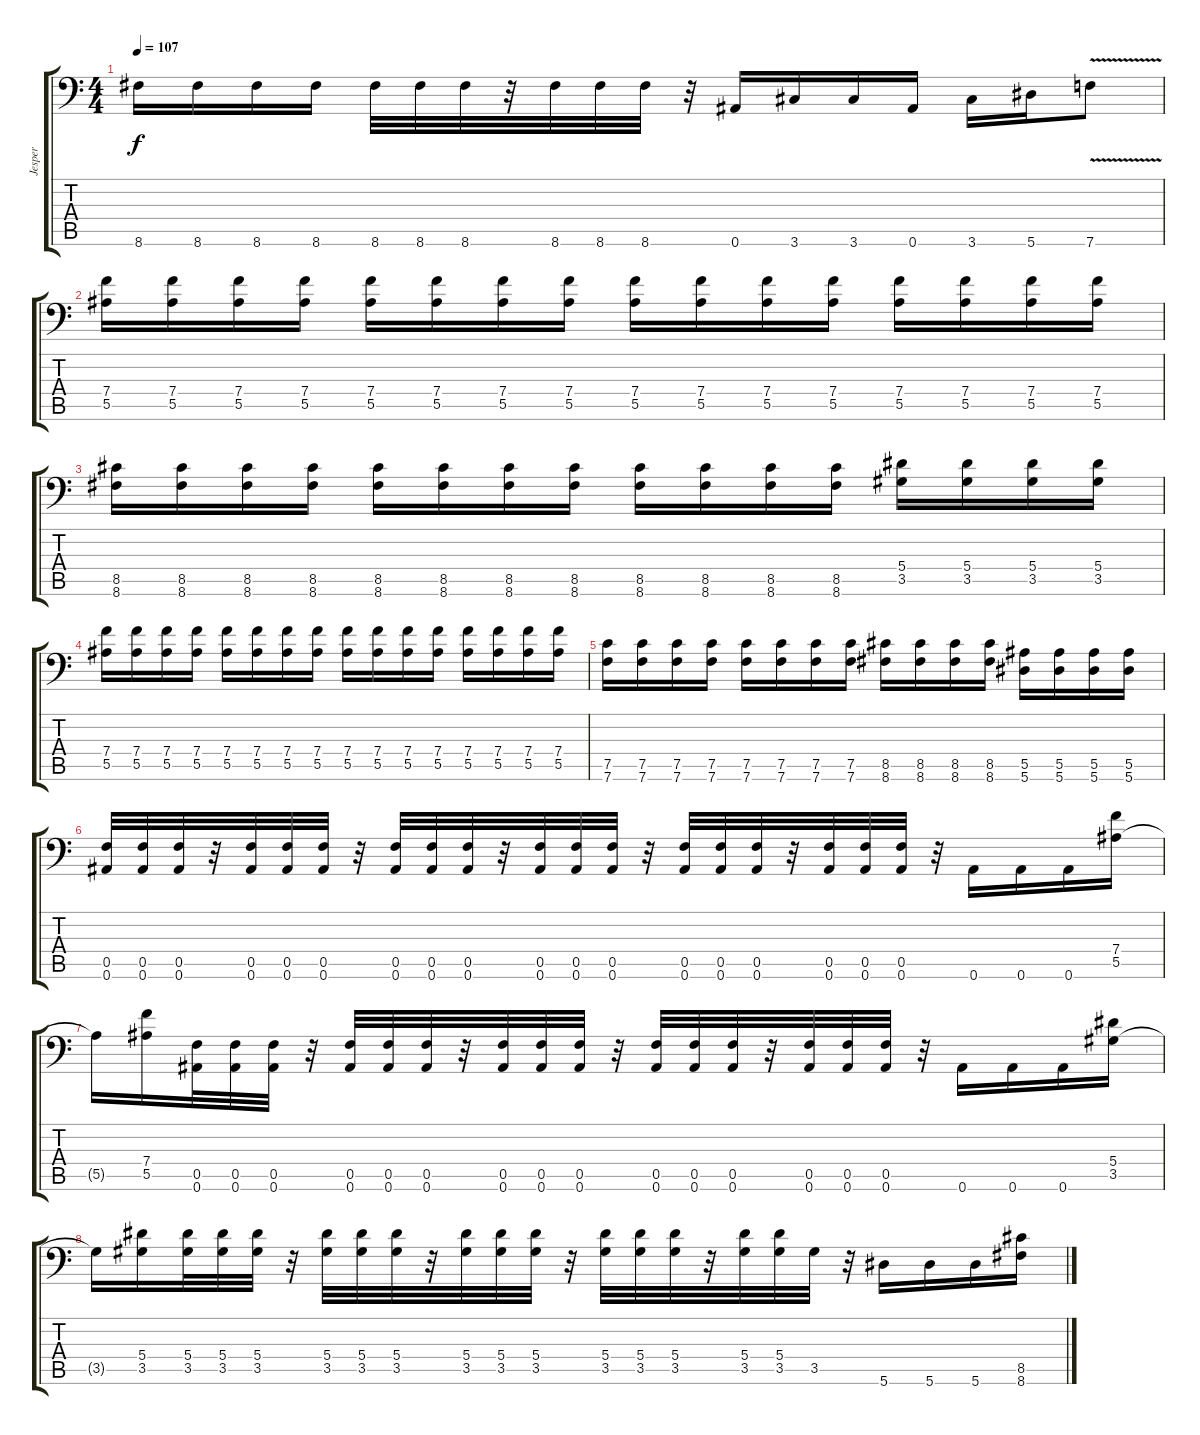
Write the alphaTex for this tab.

\track ("Jesper" "Jesper") {instrument distortionguitar}
\staff {score tabs}
\tuning (C4 G3 Eb3 Bb2 F2 Bb1) {hide}
\ts (4 4)
\tempo 107
\clef f4
\ks c
8.6{t}.16{dy f} 8.6.16 8.6.16 8.6.16 8.6.32 8.6.32 8.6.32 r.32 8.6.32 8.6.32 8.6.32 r.32 0.6.16 3.6.16 3.6.16 0.6.16 3.6.16 5.6.16 7.6{v}.8 |
(7.4 5.5).16{instrument distortionguitar} (7.4 5.5).16 (7.4 5.5).16 (7.4 5.5).16 (7.4 5.5).16 (7.4 5.5).16 (7.4 5.5).16 (7.4 5.5).16 (7.4 5.5).16 (7.4 5.5).16 (7.4 5.5).16 (7.4 5.5).16 (7.4 5.5).16 (7.4 5.5).16 (7.4 5.5).16 (7.4 5.5).16 |
(8.5 8.6).16 (8.5 8.6).16 (8.5 8.6).16 (8.5 8.6).16 (8.5 8.6).16 (8.5 8.6).16 (8.5 8.6).16 (8.5 8.6).16 (8.5 8.6).16 (8.5 8.6).16 (8.5 8.6).16 (8.5 8.6).16 (5.4 3.5).16 (5.4 3.5).16 (5.4 3.5).16 (5.4 3.5).16 |
(7.4 5.5).16 (7.4 5.5).16 (7.4 5.5).16 (7.4 5.5).16 (7.4 5.5).16 (7.4 5.5).16 (7.4 5.5).16 (7.4 5.5).16 (7.4 5.5).16 (7.4 5.5).16 (7.4 5.5).16 (7.4 5.5).16 (7.4 5.5).16 (7.4 5.5).16 (7.4 5.5).16 (7.4 5.5).16 |
(7.5 7.6).16 (7.5 7.6).16 (7.5 7.6).16 (7.5 7.6).16 (7.5 7.6).16 (7.5 7.6).16 (7.5 7.6).16 (7.5 7.6).16 (8.5 8.6).16 (8.5 8.6).16 (8.5 8.6).16 (8.5 8.6).16 (5.5 5.6).16 (5.5 5.6).16 (5.5 5.6).16 (5.5 5.6).16 |
(0.5 0.6).32 (0.5 0.6).32 (0.5 0.6).32 r.32 (0.5 0.6).32 (0.5 0.6).32 (0.5 0.6).32 r.32 (0.5 0.6).32 (0.5 0.6).32 (0.5 0.6).32 r.32 (0.5 0.6).32 (0.5 0.6).32 (0.5 0.6).32 r.32 (0.5 0.6).32 (0.5 0.6).32 (0.5 0.6).32 r.32 (0.5 0.6).32 (0.5 0.6).32 (0.5 0.6).32 r.32 0.6.16 0.6.16 0.6.16 (7.4 5.5).16 |
5.5{t}.16 (7.4 5.5).16 (0.5 0.6).32 (0.5 0.6).32 (0.5 0.6).32 r.32 (0.5 0.6).32 (0.5 0.6).32 (0.5 0.6).32 r.32 (0.5 0.6).32 (0.5 0.6).32 (0.5 0.6).32 r.32 (0.5 0.6).32 (0.5 0.6).32 (0.5 0.6).32 r.32 (0.5 0.6).32 (0.5 0.6).32 (0.5 0.6).32 r.32 0.6.16 0.6.16 0.6.16 (5.4 3.5).16 |
3.5{t}.16 (5.4 3.5).16 (5.4 3.5).32 (5.4 3.5).32 (5.4 3.5).32 r.32 (5.4 3.5).32 (5.4 3.5).32 (5.4 3.5).32 r.32 (5.4 3.5).32 (5.4 3.5).32 (5.4 3.5).32 r.32 (5.4 3.5).32 (5.4 3.5).32 (5.4 3.5).32 r.32 (5.4 3.5).32 (5.4 3.5).32 3.5.32 r.32 5.6.16 5.6.16 5.6.16 (8.5 8.6).16
